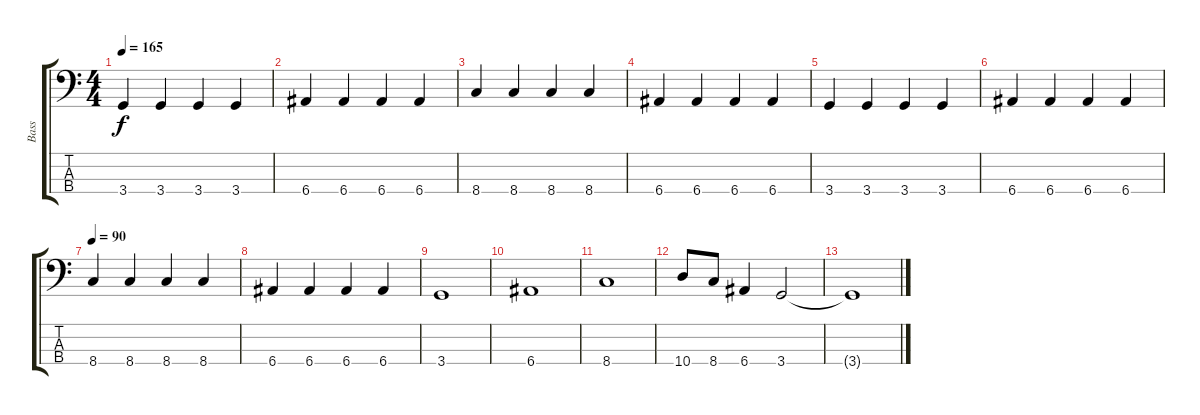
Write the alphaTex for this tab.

\track ("Bass" "Bass") {instrument overdrivenguitar}
\staff {score tabs}
\tuning (G2 D2 A1 E1) {hide}
\ts (4 4)
\tempo 165
\clef f4
\ks c
3.4.4{dy f} 3.4.4 3.4.4 3.4.4 |
6.4.4 6.4.4 6.4.4 6.4.4 |
8.4.4 8.4.4 8.4.4 8.4.4 |
6.4.4 6.4.4 6.4.4 6.4.4 |
3.4.4 3.4.4 3.4.4 3.4.4 |
6.4.4 6.4.4 6.4.4 6.4.4 |
\tempo 90
8.4.4 8.4.4 8.4.4 8.4.4 |
6.4.4 6.4.4 6.4.4 6.4.4 |
3.4.1 |
6.4.1 |
8.4.1 |
10.4.8 8.4.8 6.4.4 3.4.2{volume 6} |
3.4{t}.1
